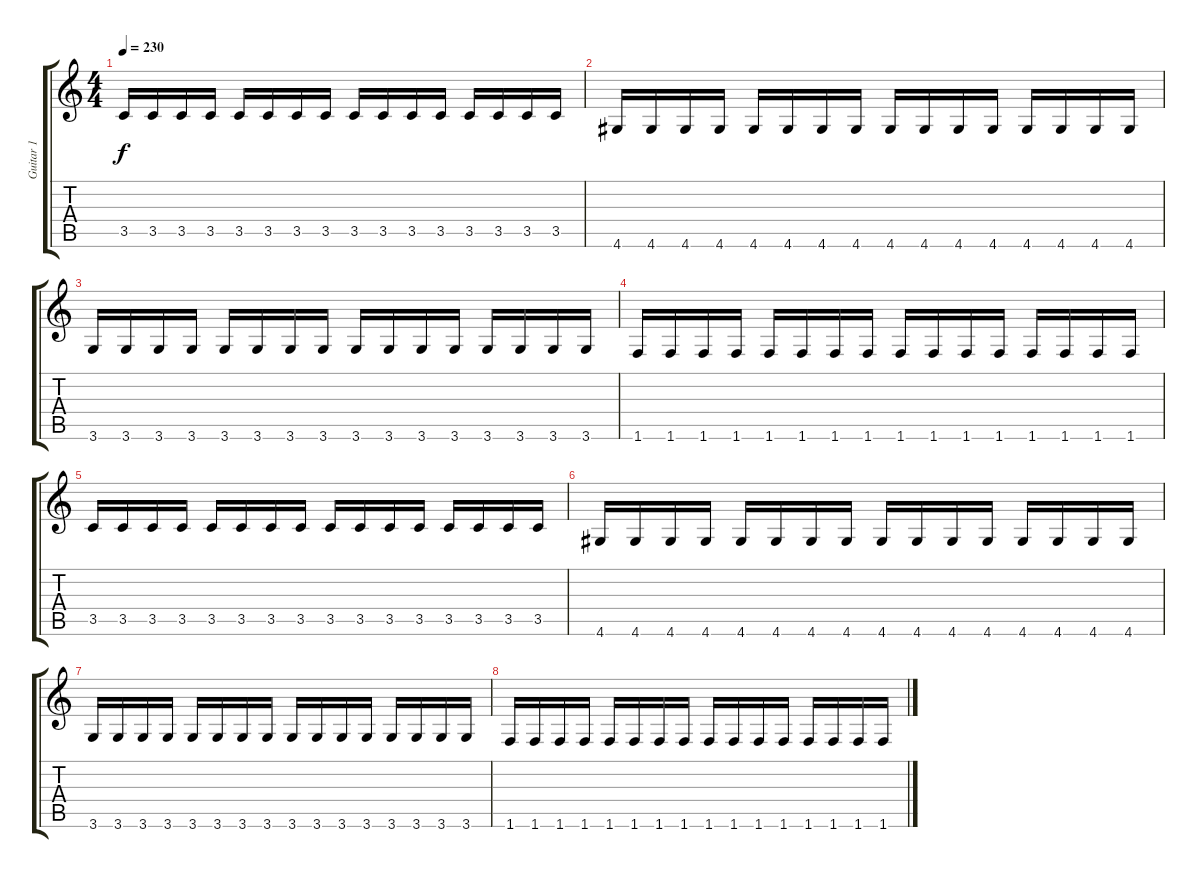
\track ("Guitar 1" "Guitar 1") {instrument distortionguitar}
\staff {score tabs}
\tuning (E4 B3 G3 D3 A2 E2) {hide}
\ts (4 4)
\tempo 230
\clef g2
\ks c
3.5.16{dy f} 3.5.16 3.5.16 3.5.16 3.5.16 3.5.16 3.5.16 3.5.16 3.5.16 3.5.16 3.5.16 3.5.16 3.5.16 3.5.16 3.5.16 3.5.16 |
4.6.16 4.6.16 4.6.16 4.6.16 4.6.16 4.6.16 4.6.16 4.6.16 4.6.16 4.6.16 4.6.16 4.6.16 4.6.16 4.6.16 4.6.16 4.6.16 |
3.6.16 3.6.16 3.6.16 3.6.16 3.6.16 3.6.16 3.6.16 3.6.16 3.6.16 3.6.16 3.6.16 3.6.16 3.6.16 3.6.16 3.6.16 3.6.16 |
1.6.16 1.6.16 1.6.16 1.6.16 1.6.16 1.6.16 1.6.16 1.6.16 1.6.16 1.6.16 1.6.16 1.6.16 1.6.16 1.6.16 1.6.16 1.6.16 |
3.5.16 3.5.16 3.5.16 3.5.16 3.5.16 3.5.16 3.5.16 3.5.16 3.5.16 3.5.16 3.5.16 3.5.16 3.5.16 3.5.16 3.5.16 3.5.16 |
4.6.16 4.6.16 4.6.16 4.6.16 4.6.16 4.6.16 4.6.16 4.6.16 4.6.16 4.6.16 4.6.16 4.6.16 4.6.16 4.6.16 4.6.16 4.6.16 |
3.6.16 3.6.16 3.6.16 3.6.16 3.6.16 3.6.16 3.6.16 3.6.16 3.6.16 3.6.16 3.6.16 3.6.16 3.6.16 3.6.16 3.6.16 3.6.16 |
1.6.16 1.6.16 1.6.16 1.6.16 1.6.16 1.6.16 1.6.16 1.6.16 1.6.16 1.6.16 1.6.16 1.6.16 1.6.16 1.6.16 1.6.16 1.6.16
